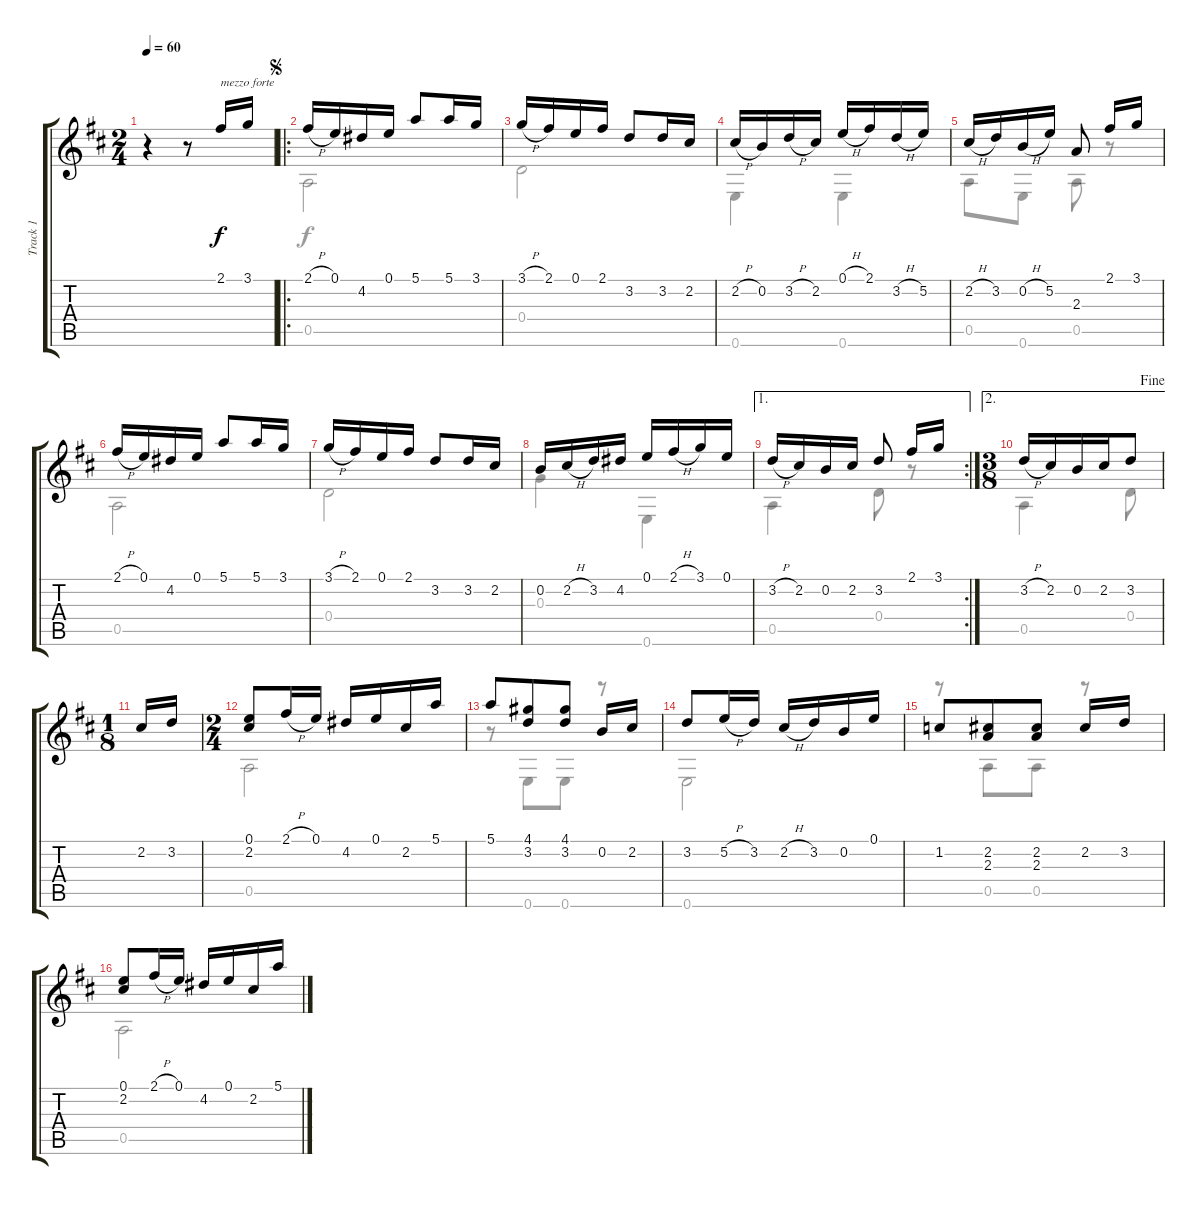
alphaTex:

\track ("Track 1" "Track 1") {instrument acousticguitarsteel}
\staff {score tabs}
\tuning (E4 B3 G3 D3 A2 E2) {hide}
\voice
\ts (2 4)
\tempo 60
\clef g2
\ks d
r.4{dy f instrument acousticguitarsteel} r.8 2.1.16{txt "mezzo forte" beam Up} 3.1.16{beam Up} |
\ro
\jump segno
2.1{h}.16 0.1.16{beam merge} 4.2.16 0.1.16 5.1.8 5.1.16 3.1.16 |
3.1{h}.16 2.1.16{beam merge} 0.1.16 2.1.16 3.2.8 3.2.16 2.2.16 |
2.2{h}.16 0.2.16{beam merge} 3.2{h}.16 2.2.16 0.1{h}.16 2.1.16 3.2{h}.16 5.2.16 |
2.2{h}.16 3.2.16{beam merge} 0.2{h}.16{beam merge} 5.2.16 2.3.8{beam split} 2.1.16 3.1.16 |
2.1{h}.16 0.1.16{beam merge} 4.2.16 0.1.16 5.1.8 5.1.16 3.1.16 |
3.1{h}.16 2.1.16{beam merge} 0.1.16 2.1.16 3.2.8 3.2.16 2.2.16 |
0.2.16 2.2{h}.16{beam merge} 3.2.16 4.2.16 0.1.16 2.1{h}.16 3.1.16 0.1.16 |
\ae 1
\rc 2
3.2{h}.16 2.2.16{beam merge} 0.2.16{beam merge} 2.2.16 3.2.8{beam split} 2.1.16 3.1.16 |
\ae 2
\ts (3 8)
\jump fine
3.2{h}.16 2.2.16{beam merge} 0.2.16{beam merge} 2.2.16 3.2.8 |
\ts (1 8)
2.2.16{beam Up} 3.2.16{beam Up} |
\ts (2 4)
(0.1 2.2).8 2.1{h}.16 0.1.16 4.2.16 0.1.16 2.2.16 5.1.16 |
5.1.8 (4.1 3.2).8{beam merge} (4.1 3.2).8{beam split} 0.2.16 2.2.16 |
3.2.8 5.2{h}.16 3.2.16 2.2{h}.16 3.2.16 0.2.16 0.1.16 |
1.2.8 (2.2 2.3).8{beam merge} (2.2 2.3).8{beam split} 2.2.16 3.2.16 |
(0.1 2.2).8 2.1{h}.16 0.1.16 4.2.16 0.1.16 2.2.16 5.1.16
\voice
\clef g2
\ottava regular
\simile none
\ks d
|
0.5.2 |
0.4.2 |
0.6.4 0.6.4 |
0.5.8 0.6.8 0.5.8 r.8 |
0.5.2 |
0.4.2 |
0.3.4 0.6.4 |
0.5.4 0.4.8 r.8 |
0.5.4 0.4.8 |
|
0.5.2 |
r.8 0.6.8{beam merge} 0.6.8 r.8 |
0.6.2 |
r.8 0.5.8{beam merge} 0.5.8 r.8 |
0.5.2
